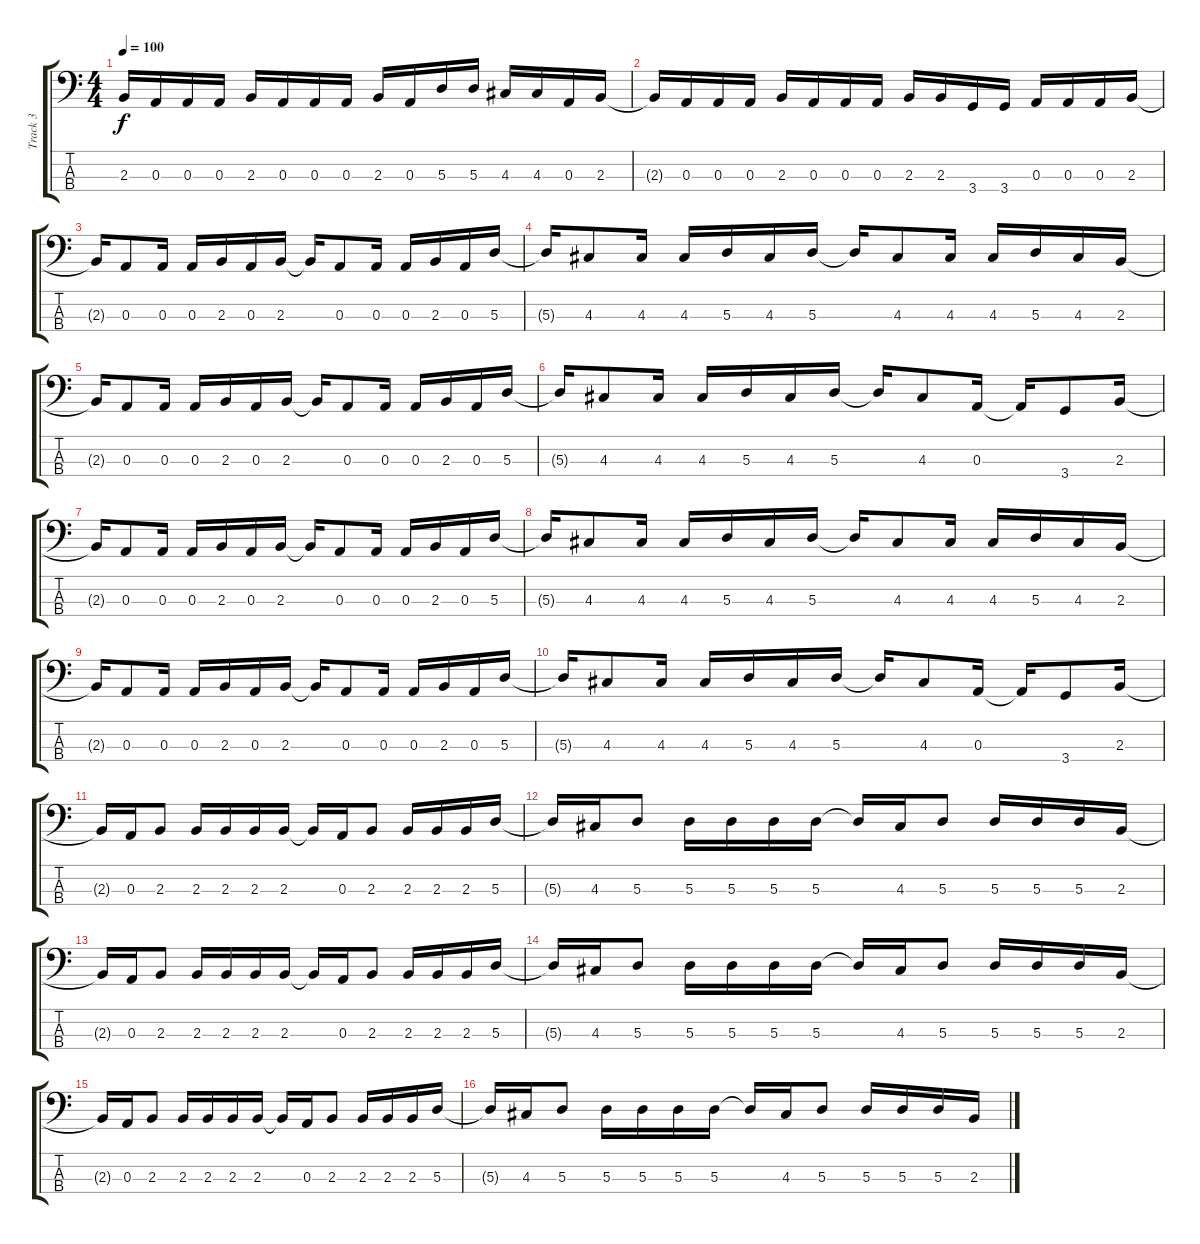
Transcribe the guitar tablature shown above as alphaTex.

\track ("Track 3" "Track 3") {instrument electricbasspick}
\staff {score tabs}
\tuning (G2 D2 A1 E1) {hide}
\ts (4 4)
\tempo 100
\clef f4
\ks c
2.3{t}.16{dy f} 0.3.16 0.3.16 0.3.16 2.3.16 0.3.16 0.3.16 0.3.16 2.3.16 0.3.16 5.3.16 5.3.16 4.3.16 4.3.16 0.3.16 2.3.16 |
2.3{t}.16 0.3.16 0.3.16 0.3.16 2.3.16 0.3.16 0.3.16 0.3.16 2.3.16 2.3.16 3.4.16 3.4.16 0.3.16 0.3.16 0.3.16 2.3.16 |
2.3{t}.16 0.3.8 0.3.16 0.3.16 2.3.16 0.3.16 2.3.16 2.3{t}.16 0.3.8 0.3.16 0.3.16 2.3.16 0.3.16 5.3.16 |
5.3{t}.16 4.3.8 4.3.16 4.3.16 5.3.16 4.3.16 5.3.16 5.3{t}.16 4.3.8 4.3.16 4.3.16 5.3.16 4.3.16 2.3.16 |
2.3{t}.16 0.3.8 0.3.16 0.3.16 2.3.16 0.3.16 2.3.16 2.3{t}.16 0.3.8 0.3.16 0.3.16 2.3.16 0.3.16 5.3.16 |
5.3{t}.16 4.3.8 4.3.16 4.3.16 5.3.16 4.3.16 5.3.16 5.3{t}.16 4.3.8 0.3.16 0.3{t}.16 3.4.8 2.3.16 |
2.3{t}.16 0.3.8 0.3.16 0.3.16 2.3.16 0.3.16 2.3.16 2.3{t}.16 0.3.8 0.3.16 0.3.16 2.3.16 0.3.16 5.3.16 |
5.3{t}.16 4.3.8 4.3.16 4.3.16 5.3.16 4.3.16 5.3.16 5.3{t}.16 4.3.8 4.3.16 4.3.16 5.3.16 4.3.16 2.3.16 |
2.3{t}.16 0.3.8 0.3.16 0.3.16 2.3.16 0.3.16 2.3.16 2.3{t}.16 0.3.8 0.3.16 0.3.16 2.3.16 0.3.16 5.3.16 |
5.3{t}.16 4.3.8 4.3.16 4.3.16 5.3.16 4.3.16 5.3.16 5.3{t}.16 4.3.8 0.3.16 0.3{t}.16 3.4.8 2.3.16 |
2.3{t}.16 0.3.16 2.3.8 2.3.16 2.3.16 2.3.16 2.3.16 2.3{t}.16 0.3.16 2.3.8 2.3.16 2.3.16 2.3.16 5.3.16 |
5.3{t}.16 4.3.16 5.3.8 5.3.16 5.3.16 5.3.16 5.3.16 5.3{t}.16 4.3.16 5.3.8 5.3.16 5.3.16 5.3.16 2.3.16 |
2.3{t}.16 0.3.16 2.3.8 2.3.16 2.3.16 2.3.16 2.3.16 2.3{t}.16 0.3.16 2.3.8 2.3.16 2.3.16 2.3.16 5.3.16 |
5.3{t}.16 4.3.16 5.3.8 5.3.16 5.3.16 5.3.16 5.3.16 5.3{t}.16 4.3.16 5.3.8 5.3.16 5.3.16 5.3.16 2.3.16 |
2.3{t}.16 0.3.16 2.3.8 2.3.16 2.3.16 2.3.16 2.3.16 2.3{t}.16 0.3.16 2.3.8 2.3.16 2.3.16 2.3.16 5.3.16 |
5.3{t}.16 4.3.16 5.3.8 5.3.16 5.3.16 5.3.16 5.3.16 5.3{t}.16 4.3.16 5.3.8 5.3.16 5.3.16 5.3.16 2.3.16
